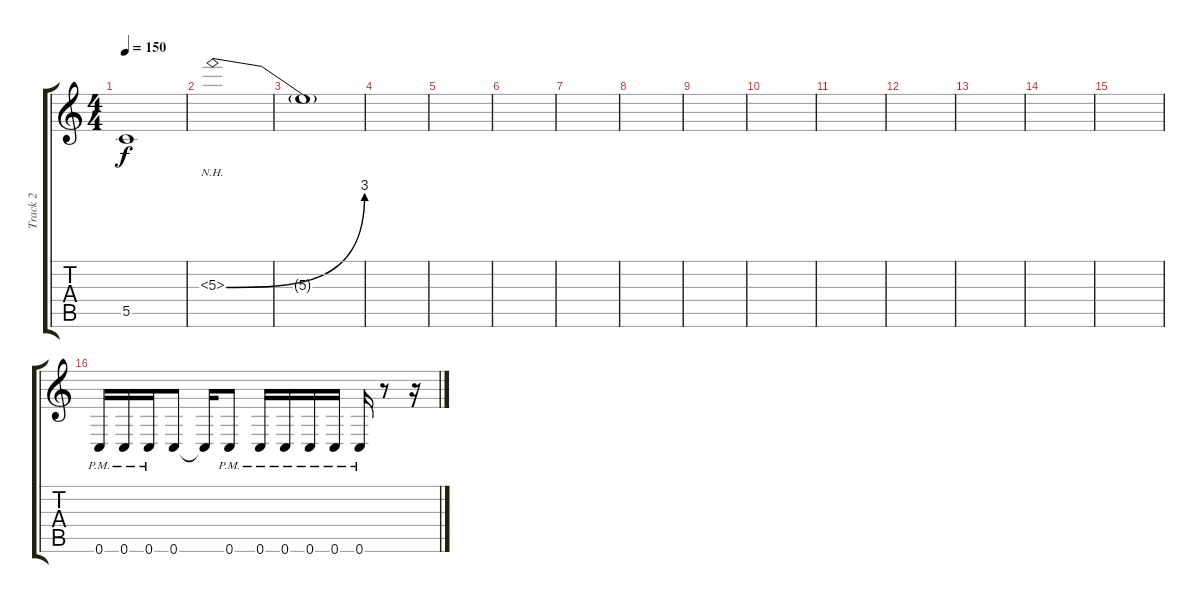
\track ("Track 2" "Track 2") {instrument distortionguitar}
\staff {score tabs}
\tuning (D4 A3 F3 C3 G2 C2) {hide}
\ts (4 4)
\tempo 150
\clef g2
\ks c
5.5{t}.1{dy f} |
5.3{be (bend 0 0 60 12) nh}.1 |
5.3{t}.1 |
|
|
|
|
|
|
|
|
|
|
|
|
0.6{pm}.16 0.6{pm}.16 0.6{pm}.16 0.6.8 0.6{t}.16 0.6{pm}.8 0.6{pm}.16 0.6{pm}.16 0.6{pm}.16 0.6{pm}.16 0.6{pm}.16 r.8 r.16
